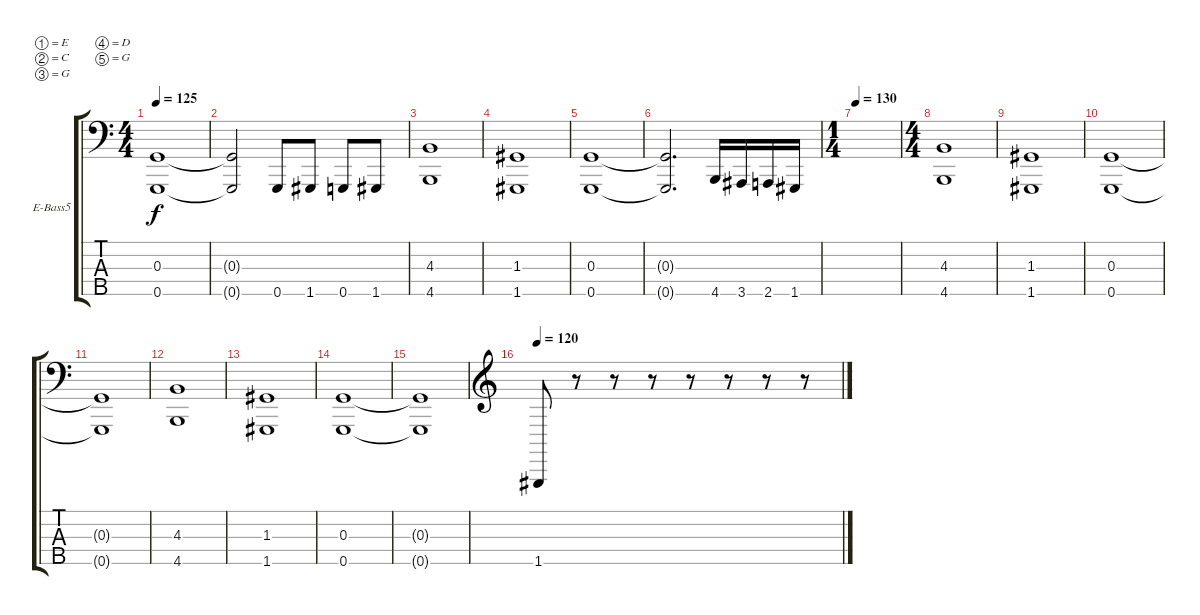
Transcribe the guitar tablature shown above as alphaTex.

\defaultSystemsLayout 4
\bracketExtendMode groupsimilarinstruments
\firstSystemTrackNameOrientation horizontal
\otherSystemsTrackNameOrientation horizontal
\track ("Electric Bass" "E-Bass5") {instrument electricbassfinger}
\staff {score tabs}
\tuning (E2 C2 G1 D1 G0)
\ts (4 4)
\tempo 125
\clef f4
\scale
0.333333
\ks c
(0.5 0.3).1{dy f} |
\scale
0.333333 (0.5{t} 0.3{t}).2 0.5.8 1.5.8 0.5.8 1.5.8 |
\scale
0.333333 (4.5 4.3).1 |
\scale
0.333333 (1.5 1.3).1 |
(0.5 0.3).1 |
(0.5{t} 0.3{t}).2{d} 4.5.16 3.5.16 2.5.16 1.5.16 |
\ts (1 4)
\tempo 130
|
\ts (4 4)
(4.5 4.3).1 |
(1.5 1.3).1 |
(0.5 0.3).1 |
(0.5{t} 0.3{t}).1 |
(4.5 4.3).1 |
(1.5 1.3).1 |
(0.5 0.3).1 |
(0.5{t} 0.3{t}).1 |
\tempo 120
\clef g2
1.5.8 r.8 r.8 r.8 r.8 r.8 r.8 r.8
